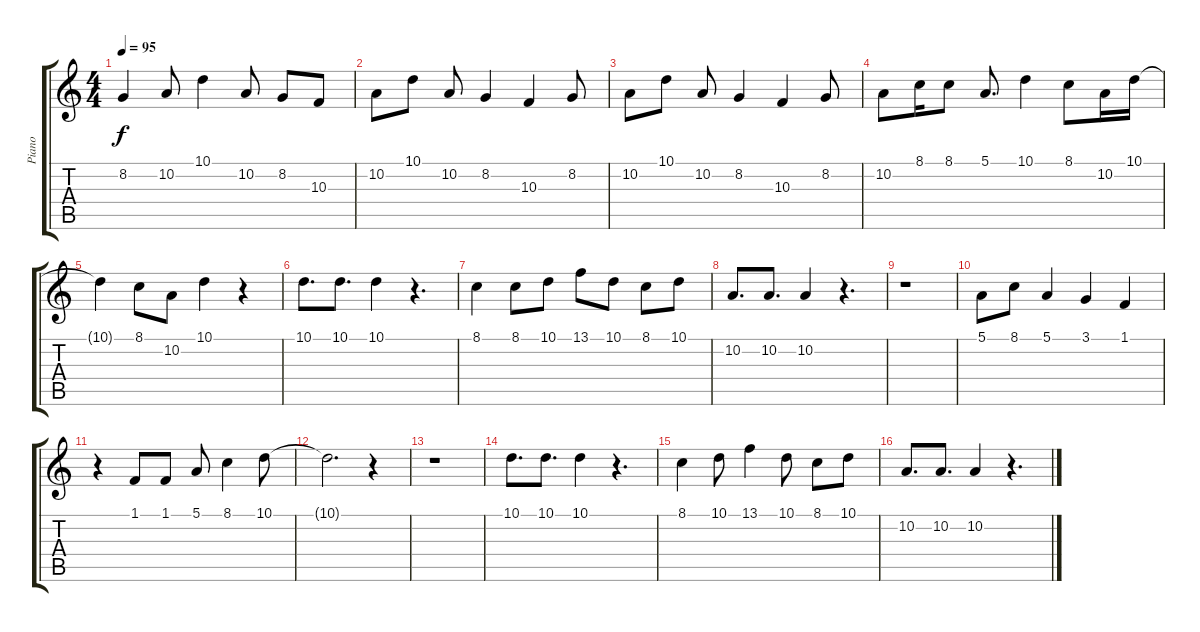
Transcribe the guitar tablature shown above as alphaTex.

\track ("Piano" "Piano") {instrument honkytonkpiano}
\staff {score tabs}
\tuning (E4 B3 G3 D3 A2 E2) {hide}
\ts (4 4)
\tempo 95
\clef g2
\ks c
8.2.4{dy f} 10.2.8 10.1.4 10.2.8 8.2.8 10.3.8 |
10.2.8 10.1.8 10.2.8 8.2.4 10.3.4 8.2.8 |
10.2.8 10.1.8 10.2.8 8.2.4 10.3.4 8.2.8 |
10.2.8 8.1.16 8.1.8 5.1.8{d} 10.1.4 8.1.8 10.2.16 10.1.16 |
10.1{t}.4 8.1.8 10.2.8 10.1.4 r.4 |
10.1.8{d} 10.1.8{d} 10.1.4 r.4{d} |
8.1.4 8.1.8 10.1.8 13.1.8 10.1.8 8.1.8 10.1.8 |
10.2.8{d} 10.2.8{d} 10.2.4 r.4{d} |
r.1 |
5.1.8 8.1.8 5.1.4 3.1.4 1.1.4 |
r.4 1.1.8 1.1.8 5.1.8 8.1.4 10.1.8 |
10.1{t}.2{d} r.4 |
r.1 |
10.1.8{d} 10.1.8{d} 10.1.4 r.4{d} |
8.1.4 10.1.8 13.1.4 10.1.8 8.1.8 10.1.8 |
10.2.8{d} 10.2.8{d} 10.2.4 r.4{d}
